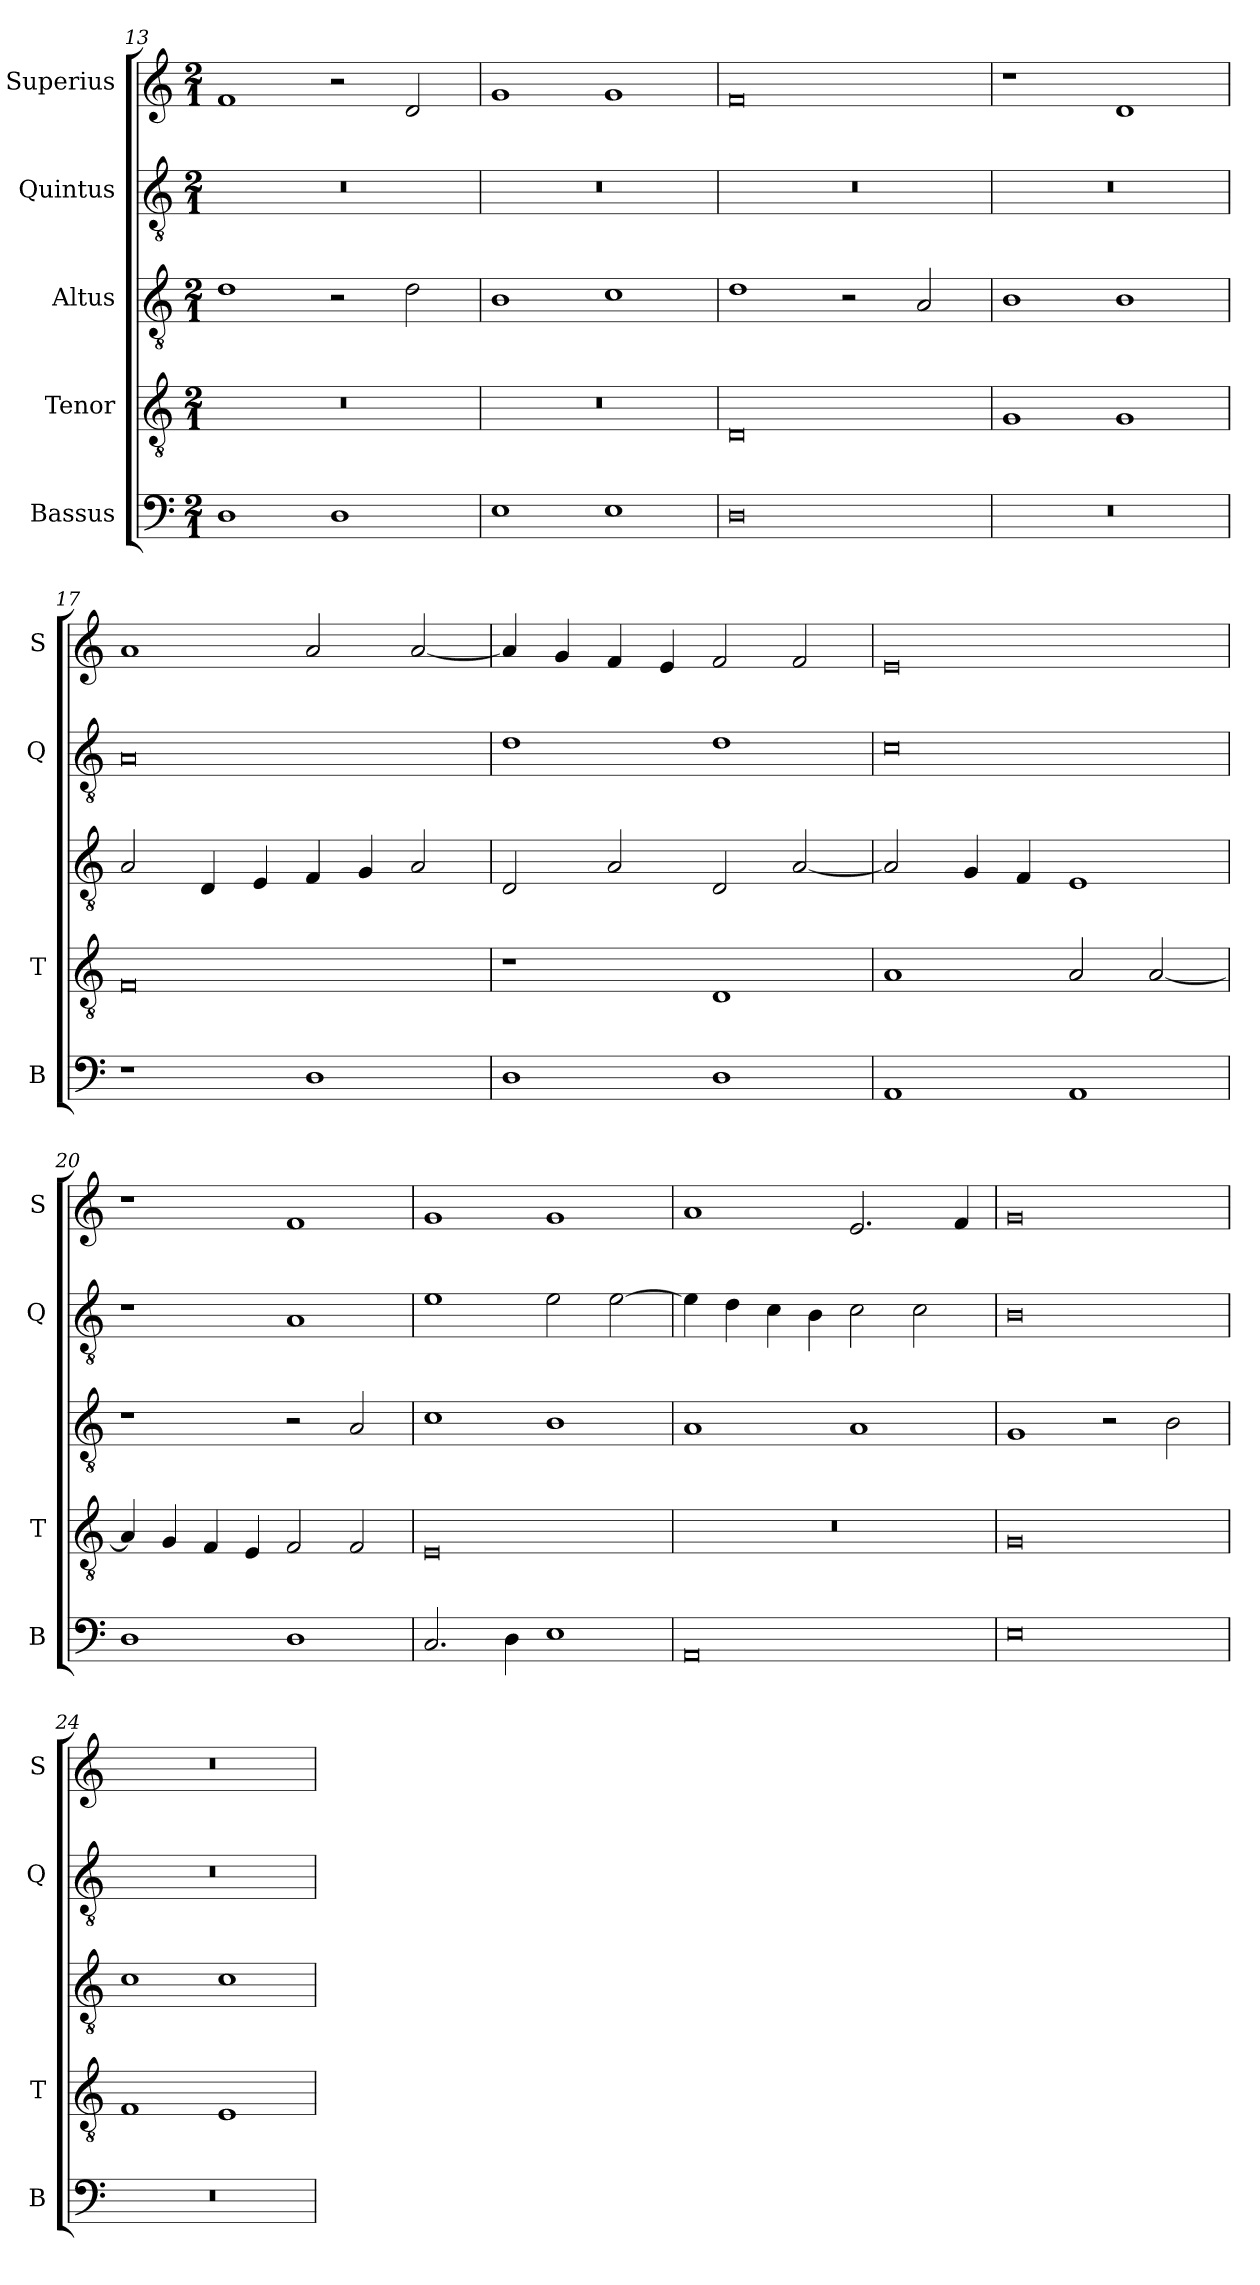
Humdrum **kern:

**kern	**kern	**kern	**kern	**kern
*part5	*part4	*part3	*part2	*part1
*staff5	*staff4	*staff3	*staff2	*staff1
*I"Bassus	*I"Tenor	*I"Altus	*I"Quintus	*I"Superius
*I'B	*I'T	*	*I'Q	*I'S
*clefF4	*clefGv2	*clefGv2	*clefGv2	*clefG2
*k[]	*k[]	*k[]	*k[]	*k[]
*M2/1	*M2/1	*M2/1	*M2/1	*M2/1
=13	=13	=13	=13	=13
1D	0r	1d	0r	1f
1D	.	2r	.	2r
.	.	2d\	.	2d/
=14	=14	=14	=14	=14
1E	0r	1B	0r	1g
1E	.	1c	.	1g
=15	=15	=15	=15	=15
0D	0D	1d	0r	0f
.	.	2r	.	.
.	.	2A/	.	.
=16	=16	=16	=16	=16
0r	1G	1B	0r	1r
.	1G	1B	.	1d
=17	=17	=17	=17	=17
1r	0F	2A/	0A	1a
.	.	4D/	.	.
.	.	4E/	.	.
1D	.	4F/	.	2a/
.	.	4G/	.	.
.	.	2A/	.	[2a/
=18	=18	=18	=18	=18
1D	1r	2D/	1d	4a/]
.	.	.	.	4g/
.	.	2A/	.	4f/
.	.	.	.	4e/
1D	1D	2D/	1d	2f/
.	.	[2A/	.	2f/
=19	=19	=19	=19	=19
1AA	1A	2A/]	0c	0e
.	.	4G/	.	.
.	.	4F/	.	.
1AA	2A/	1E	.	.
.	[2A/	.	.	.
=20	=20	=20	=20	=20
1D	4A/]	1r	1r	1r
.	4G/	.	.	.
.	4F/	.	.	.
.	4E/	.	.	.
1D	2F/	2r	1A	1f
.	2F/	2A/	.	.
=21	=21	=21	=21	=21
2.C/	0E	1c	1e	1g
4D\	.	.	.	.
1E	.	1B	2e\	1g
.	.	.	[2e\	.
=22	=22	=22	=22	=22
0AA	0r	1A	4e\]	1a
.	.	.	4d\	.
.	.	.	4c\	.
.	.	.	4B\	.
.	.	1A	2c\	2.e/
.	.	.	2c\	.
.	.	.	.	4f/
=23	=23	=23	=23	=23
0E	0G	1G	0B	0g
.	.	2r	.	.
.	.	2B\	.	.
=24	=24	=24	=24	=24
0r	1F	1c	0r	0r
.	1E	1c	.	.
=	=	=	=	=
*-	*-	*-	*-	*-
